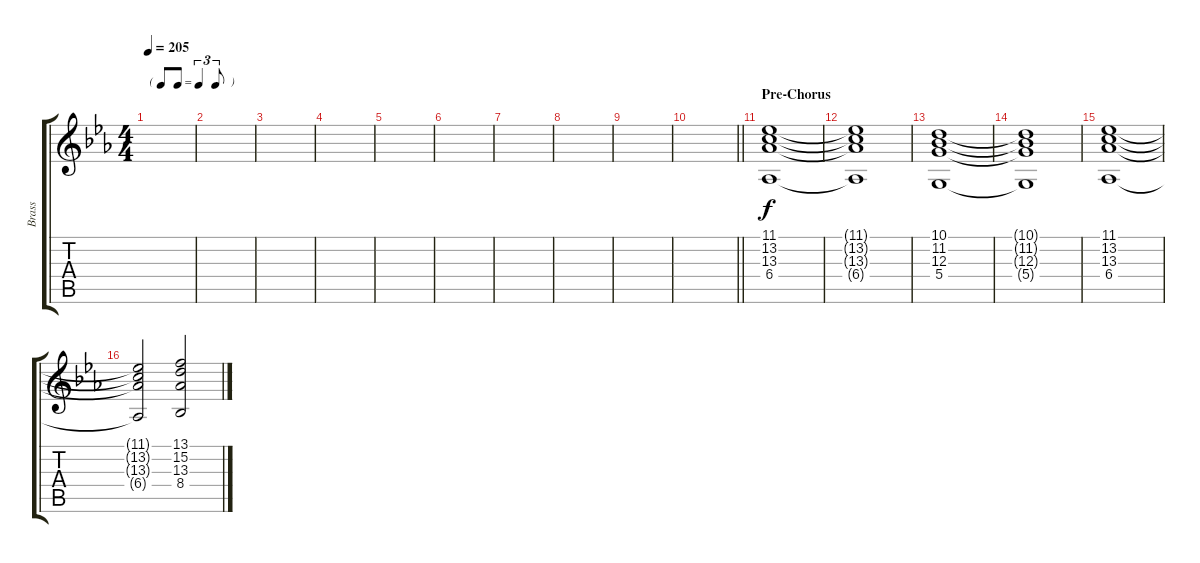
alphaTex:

\track ("Brass" "Brass") {instrument brasssection}
\staff {score tabs}
\tuning (E4 B3 G3 D3 A2 E2) {hide}
\ts (4 4)
\tf triplet8th
\tempo 205
\clef g2
\ks eb
|
|
|
|
|
|
|
|
|
\barLineRight lightlight
|
\section ("" "Pre-Chorus")
(11.1 13.2 13.3 6.4).1 |
(11.1{t} 13.2{t} 13.3{t} 6.4{t}).1 |
(10.1 11.2 12.3 5.4).1 |
(10.1{t} 11.2{t} 12.3{t} 5.4{t}).1 |
(11.1 13.2 13.3 6.4).1 |
(11.1{t} 13.2{t} 13.3{t} 6.4{t}).2 (13.1 15.2 13.3 8.4).2
